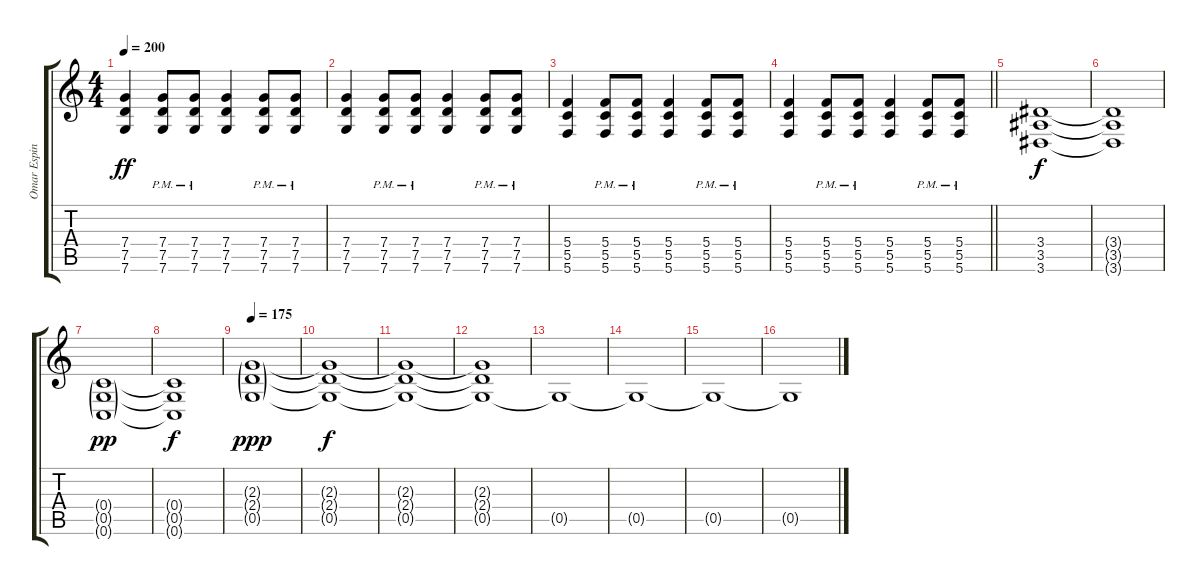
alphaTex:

\track ("Omar Espinoza" "Omar Espin") {instrument distortionguitar}
\staff {score tabs}
\tuning (D4 A3 F3 C3 G2 C2) {hide}
\ts (4 4)
\tempo 200
\clef g2
\ks c
(7.4 7.5 7.6).4{dy ff} (7.4{pm} 7.5{pm} 7.6{pm}).8 (7.4{pm} 7.5{pm} 7.6{pm}).8 (7.4 7.5 7.6).4 (7.4{pm} 7.5{pm} 7.6{pm}).8 (7.4{pm} 7.5{pm} 7.6{pm}).8 |
(7.4 7.5 7.6).4 (7.4{pm} 7.5{pm} 7.6{pm}).8 (7.4{pm} 7.5{pm} 7.6{pm}).8 (7.4 7.5 7.6).4 (7.4{pm} 7.5{pm} 7.6{pm}).8 (7.4{pm} 7.5{pm} 7.6{pm}).8 |
(5.4 5.5 5.6).4 (5.4{pm} 5.5{pm} 5.6{pm}).8 (5.4{pm} 5.5{pm} 5.6{pm}).8 (5.4 5.5 5.6).4 (5.4{pm} 5.5{pm} 5.6{pm}).8 (5.4{pm} 5.5{pm} 5.6{pm}).8 |
\barLineRight lightlight
(5.4 5.5 5.6).4 (5.4{pm} 5.5{pm} 5.6{pm}).8 (5.4{pm} 5.5{pm} 5.6{pm}).8 (5.4 5.5 5.6).4 (5.4{pm} 5.5{pm} 5.6{pm}).8 (5.4{pm} 5.5{pm} 5.6{pm}).8 |
(3.4 3.5 3.6).1{dy f volume 4} |
(3.4{t} 3.5{t} 3.6{t}).1 |
(0.4{g} 0.5{g} 0.6{g}).1{dy pp} |
(0.4{t} 0.5{t} 0.6{t}).1{dy f} |
\tempo 175
(2.3{g} 2.4{g} 0.5{g}).1{dy ppp} |
(2.3{t} 2.4{t} 0.5{t}).1{dy f} |
(2.3{t} 2.4{t} 0.5{t}).1 |
(2.3{t} 2.4{t} 0.5{t}).1 |
0.5{t}.1 |
0.5{t}.1 |
0.5{t}.1 |
0.5{t}.1
